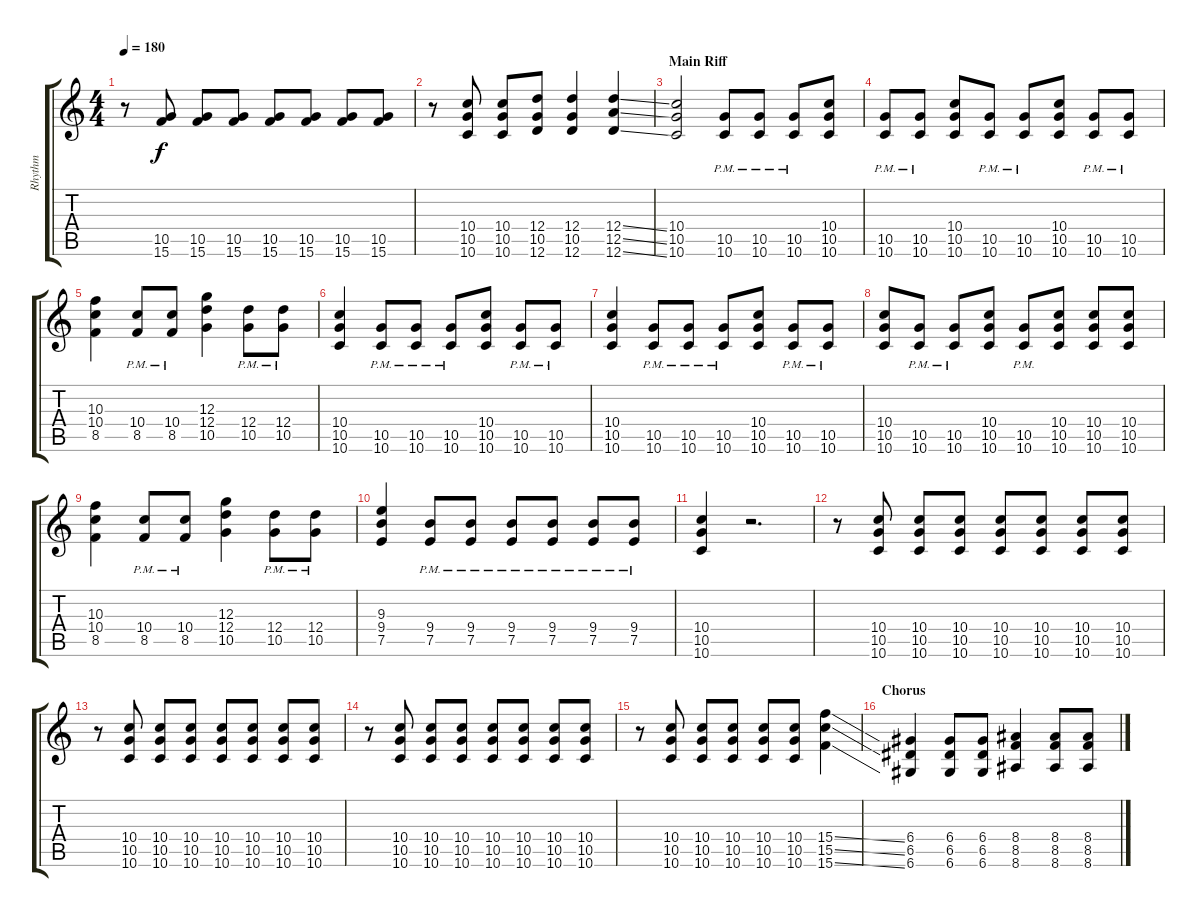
\track ("Rhythm" "Rhythm") {instrument distortionguitar}
\staff {score tabs}
\tuning (E4 B3 G3 D3 A2 D2) {hide}
\ts (4 4)
\tempo 180
\clef g2
\ks c
r.8{dy f} (10.5 15.6).8 (10.5 15.6).8 (10.5 15.6).8 (10.5 15.6).8 (10.5 15.6).8 (10.5 15.6).8 (10.5 15.6).8 |
r.8 (10.4 10.5 10.6).8 (10.4 10.5 10.6).8 (12.4 10.5 12.6).8 (12.4 10.5 12.6).4 (12.4{ss} 12.5{ss} 12.6{ss}).4 |
\section ("" "Main Riff")
(10.4 10.5 10.6).2 (10.5{pm} 10.6{pm}).8 (10.5{pm} 10.6{pm}).8 (10.5{pm} 10.6{pm}).8 (10.4 10.5 10.6).8 |
(10.5{pm} 10.6{pm}).8 (10.5{pm} 10.6{pm}).8 (10.4 10.5 10.6).8 (10.5{pm} 10.6{pm}).8 (10.5{pm} 10.6{pm}).8 (10.4 10.5 10.6).8 (10.5{pm} 10.6{pm}).8 (10.5{pm} 10.6{pm}).8 |
(10.3 10.4 8.5).4 (10.4{pm} 8.5{pm}).8 (10.4{pm} 8.5{pm}).8 (12.3 12.4 10.5).4 (12.4{pm} 10.5{pm}).8 (12.4{pm} 10.5{pm}).8 |
(10.4 10.5 10.6).4 (10.5{pm} 10.6{pm}).8 (10.5{pm} 10.6{pm}).8 (10.5{pm} 10.6{pm}).8 (10.4 10.5 10.6).8 (10.5{pm} 10.6{pm}).8 (10.5{pm} 10.6{pm}).8 |
(10.4 10.5 10.6).4 (10.5{pm} 10.6{pm}).8 (10.5{pm} 10.6{pm}).8 (10.5{pm} 10.6{pm}).8 (10.4 10.5 10.6).8 (10.5{pm} 10.6{pm}).8 (10.5{pm} 10.6{pm}).8 |
(10.4 10.5 10.6).8 (10.5{pm} 10.6{pm}).8 (10.5{pm} 10.6{pm}).8 (10.4 10.5 10.6).8 (10.5{pm} 10.6{pm}).8 (10.4 10.5 10.6).8 (10.4 10.5 10.6).8 (10.4 10.5 10.6).8 |
(10.3 10.4 8.5).4 (10.4{pm} 8.5{pm}).8 (10.4{pm} 8.5{pm}).8 (12.3 12.4 10.5).4 (12.4{pm} 10.5{pm}).8 (12.4{pm} 10.5{pm}).8 |
(9.3 9.4 7.5).4 (9.4{pm} 7.5{pm}).8 (9.4{pm} 7.5{pm}).8 (9.4{pm} 7.5{pm}).8 (9.4{pm} 7.5{pm}).8 (9.4{pm} 7.5{pm}).8 (9.4{pm} 7.5{pm}).8 |
(10.4 10.5 10.6).4 r.2{d} |
r.8 (10.4 10.5 10.6).8 (10.4 10.5 10.6).8 (10.4 10.5 10.6).8 (10.4 10.5 10.6).8 (10.4 10.5 10.6).8 (10.4 10.5 10.6).8 (10.4 10.5 10.6).8 |
r.8 (10.4 10.5 10.6).8 (10.4 10.5 10.6).8 (10.4 10.5 10.6).8 (10.4 10.5 10.6).8 (10.4 10.5 10.6).8 (10.4 10.5 10.6).8 (10.4 10.5 10.6).8 |
r.8 (10.4 10.5 10.6).8 (10.4 10.5 10.6).8 (10.4 10.5 10.6).8 (10.4 10.5 10.6).8 (10.4 10.5 10.6).8 (10.4 10.5 10.6).8 (10.4 10.5 10.6).8 |
r.8 (10.4 10.5 10.6).8 (10.4 10.5 10.6).8 (10.4 10.5 10.6).8 (10.4 10.5 10.6).8 (10.4 10.5 10.6).8 (15.4{ss} 15.5{ss} 15.6{ss}).4 |
\section ("" "Chorus")
(6.4 6.5 6.6).4 (6.4 6.5 6.6).8 (6.4 6.5 6.6).8 (8.4 8.5 8.6).4 (8.4 8.5 8.6).8 (8.4 8.5 8.6).8
